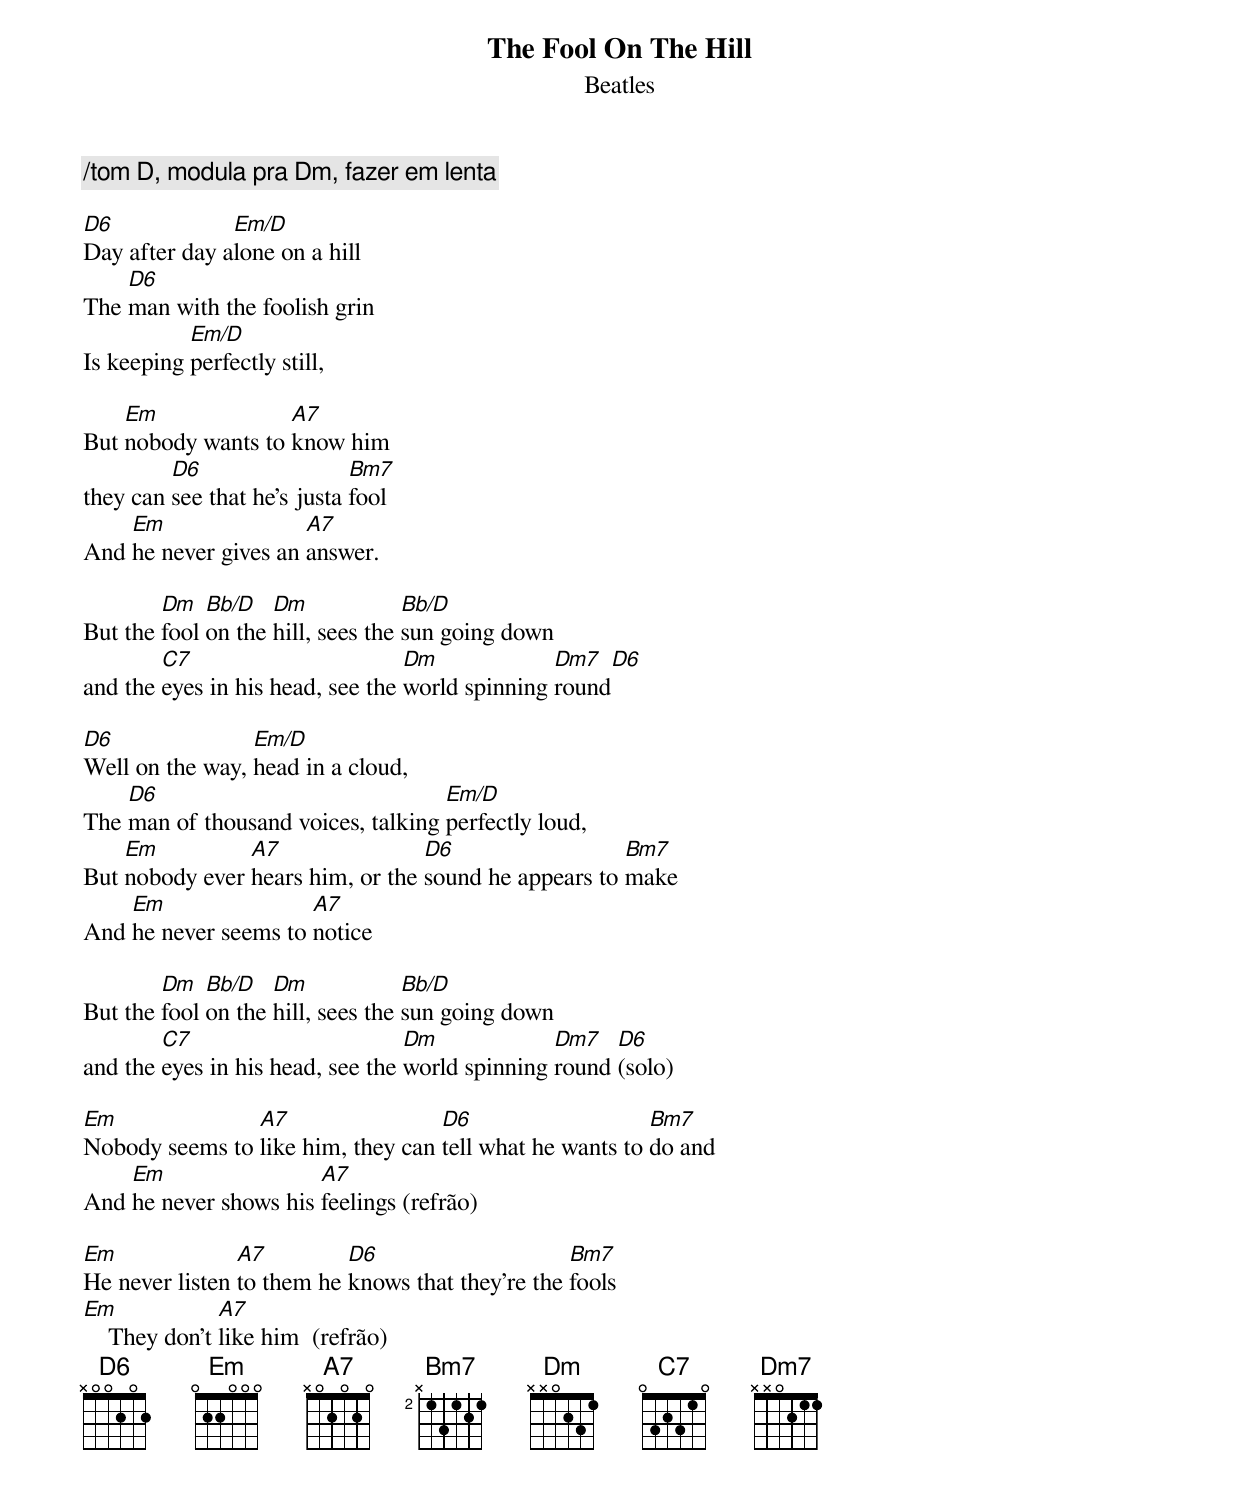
The Fool On The Hill
Beatles

/tom D, modula pra Dm, fazer em lenta

D6             Em/D
Day after day alone on a hill
    D6
The man with the foolish grin
           Em/D
Is keeping perfectly still,

    Em              A7
But nobody wants to know him
         D6                  Bm7
they can see that he's justa fool
    Em                A7
And he never gives an answer.

        Dm   Bb/D   Dm             Bb/D
But the fool on the hill, sees the sun going down
        C7                        Dm             Dm7   D6
and the eyes in his head, see the world spinning round

D6               Em/D
Well on the way, head in a cloud,
    D6                              Em/D
The man of thousand voices, talking perfectly loud,
    Em          A7                D6                  Bm7
But nobody ever hears him, or the sound he appears to make
    Em                A7
And he never seems to notice

        Dm   Bb/D   Dm             Bb/D
But the fool on the hill, sees the sun going down
        C7                        Dm             Dm7   D6
and the eyes in his head, see the world spinning round (solo)

Em              A7                 D6                    Bm7
Nobody seems to like him, they can tell what he wants to do and
    Em                 A7
And he never shows his feelings (refrão)

Em              A7         D6                     Bm7
He never listen to them he knows that they're the fools
Em             A7
    They don't like him  (refrão)
